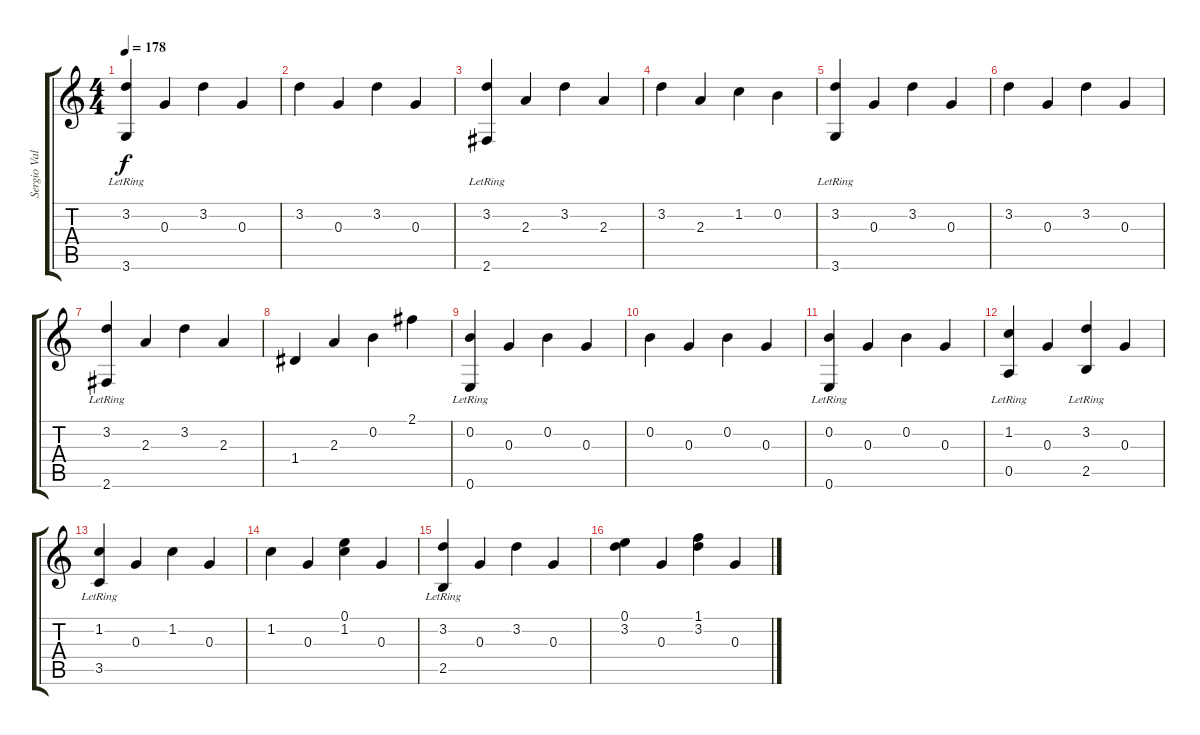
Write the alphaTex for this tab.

\track ("Sergio Vallín" "Sergio Val") {instrument acousticguitarsteel}
\staff {score tabs}
\tuning (E4 B3 G3 D3 A2 E2) {hide}
\ts (4 4)
\tempo 178
\clef g2
\ks c
(3.2 3.6{lr}).4{dy f} 0.3.4 3.2.4 0.3.4 |
3.2.4 0.3.4 3.2.4 0.3.4 |
(3.2 2.6{lr}).4 2.3.4 3.2.4 2.3.4 |
3.2.4 2.3.4 1.2.4 0.2.4 |
(3.2 3.6{lr}).4 0.3.4 3.2.4 0.3.4 |
3.2.4 0.3.4 3.2.4 0.3.4 |
(3.2 2.6{lr}).4 2.3.4 3.2.4 2.3.4 |
1.4.4 2.3.4 0.2.4 2.1.4 |
(0.2 0.6{lr}).4 0.3.4 0.2.4 0.3.4 |
0.2.4 0.3.4 0.2.4 0.3.4 |
(0.2 0.6{lr}).4 0.3.4 0.2.4 0.3.4 |
(1.2 0.5{lr}).4 0.3.4 (3.2 2.5{lr}).4 0.3.4 |
(1.2 3.5{lr}).4 0.3.4 1.2.4 0.3.4 |
1.2.4 0.3.4 (0.1 1.2).4 0.3.4 |
(3.2 2.5{lr}).4 0.3.4 3.2.4 0.3.4 |
(0.1 3.2).4 0.3.4 (1.1 3.2).4 0.3.4
